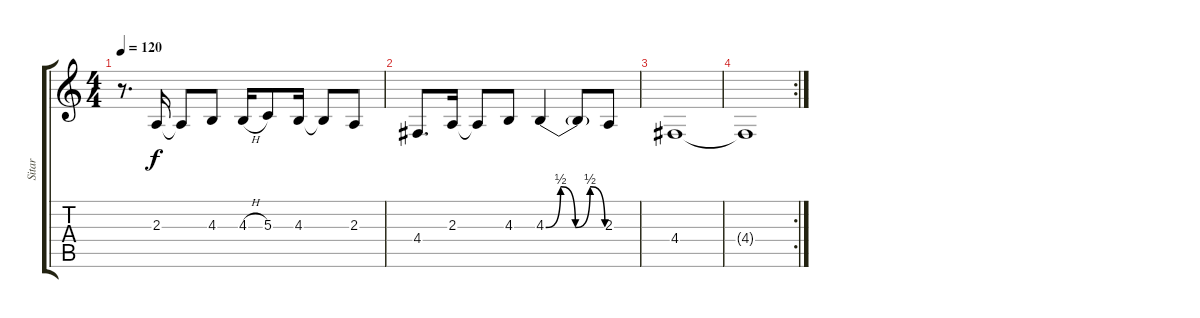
\track ("Sitar" "Sitar") {instrument sitar}
\staff {score tabs}
\tuning (E4 B3 G3 D3 A2 D2) {hide}
\ts (4 4)
\tempo 120
\clef g2
\ks c
r.8{d dy f} 2.3.16 2.3{t}.8 4.3.8 4.3{h}.16 5.3.8 4.3.16 4.3{t}.8 2.3.8 |
4.4.8{d} 2.3.16 2.3{t}.8 4.3.8 4.3{be (custom 0 0 15 2 30 0 45 2 60 0)}.4 4.3{t}.8 2.3.8 |
4.4.1 |
\rc 2
4.4{t}.1
